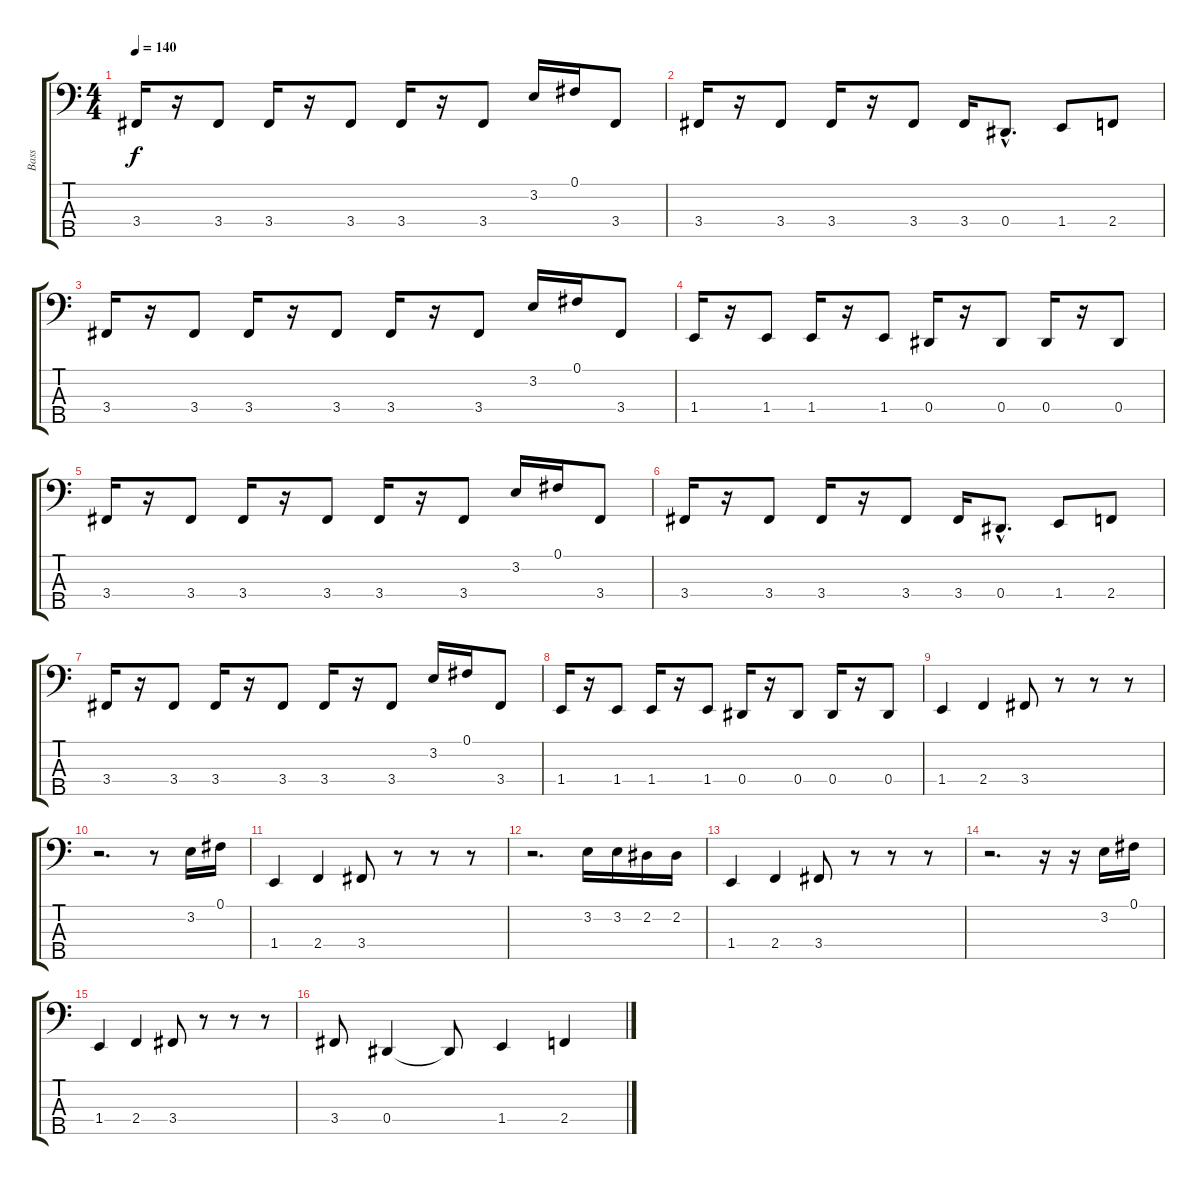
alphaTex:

\track ("Bass" "Bass") {instrument slapbass2}
\staff {score tabs}
\tuning (Gb2 Db2 Ab1 Eb1 Bb0) {hide}
\ts (4 4)
\tempo 140
\clef f4
\ks c
3.4.16{dy f} r.16 3.4.8 3.4.16 r.16 3.4.8 3.4.16 r.16 3.4.8 3.2.16 0.1.16 3.4.8 |
3.4.16 r.16 3.4.8 3.4.16 r.16 3.4.8 3.4.16 0.4{hac}.8{d} 1.4.8 2.4.8 |
3.4.16 r.16 3.4.8 3.4.16 r.16 3.4.8 3.4.16 r.16 3.4.8 3.2.16 0.1.16 3.4.8 |
1.4.16 r.16 1.4.8 1.4.16 r.16 1.4.8 0.4.16 r.16 0.4.8 0.4.16 r.16 0.4.8 |
3.4.16 r.16 3.4.8 3.4.16 r.16 3.4.8 3.4.16 r.16 3.4.8 3.2.16 0.1.16 3.4.8 |
3.4.16 r.16 3.4.8 3.4.16 r.16 3.4.8 3.4.16 0.4{hac}.8{d} 1.4.8 2.4.8 |
3.4.16 r.16 3.4.8 3.4.16 r.16 3.4.8 3.4.16 r.16 3.4.8 3.2.16 0.1.16 3.4.8 |
1.4.16 r.16 1.4.8 1.4.16 r.16 1.4.8 0.4.16 r.16 0.4.8 0.4.16 r.16 0.4.8 |
1.4.4 2.4.4 3.4.8 r.8 r.8 r.8 |
r.2{d} r.8 3.2.16 0.1.16 |
1.4.4 2.4.4 3.4.8 r.8 r.8 r.8 |
r.2{d} 3.2.16 3.2.16 2.2.16 2.2.16 |
1.4.4 2.4.4 3.4.8 r.8 r.8 r.8 |
r.2{d} r.16 r.16 3.2.16 0.1.16 |
1.4.4 2.4.4 3.4.8 r.8 r.8 r.8 |
3.4.8 0.4.4 0.4{t}.8 1.4.4 2.4.4
